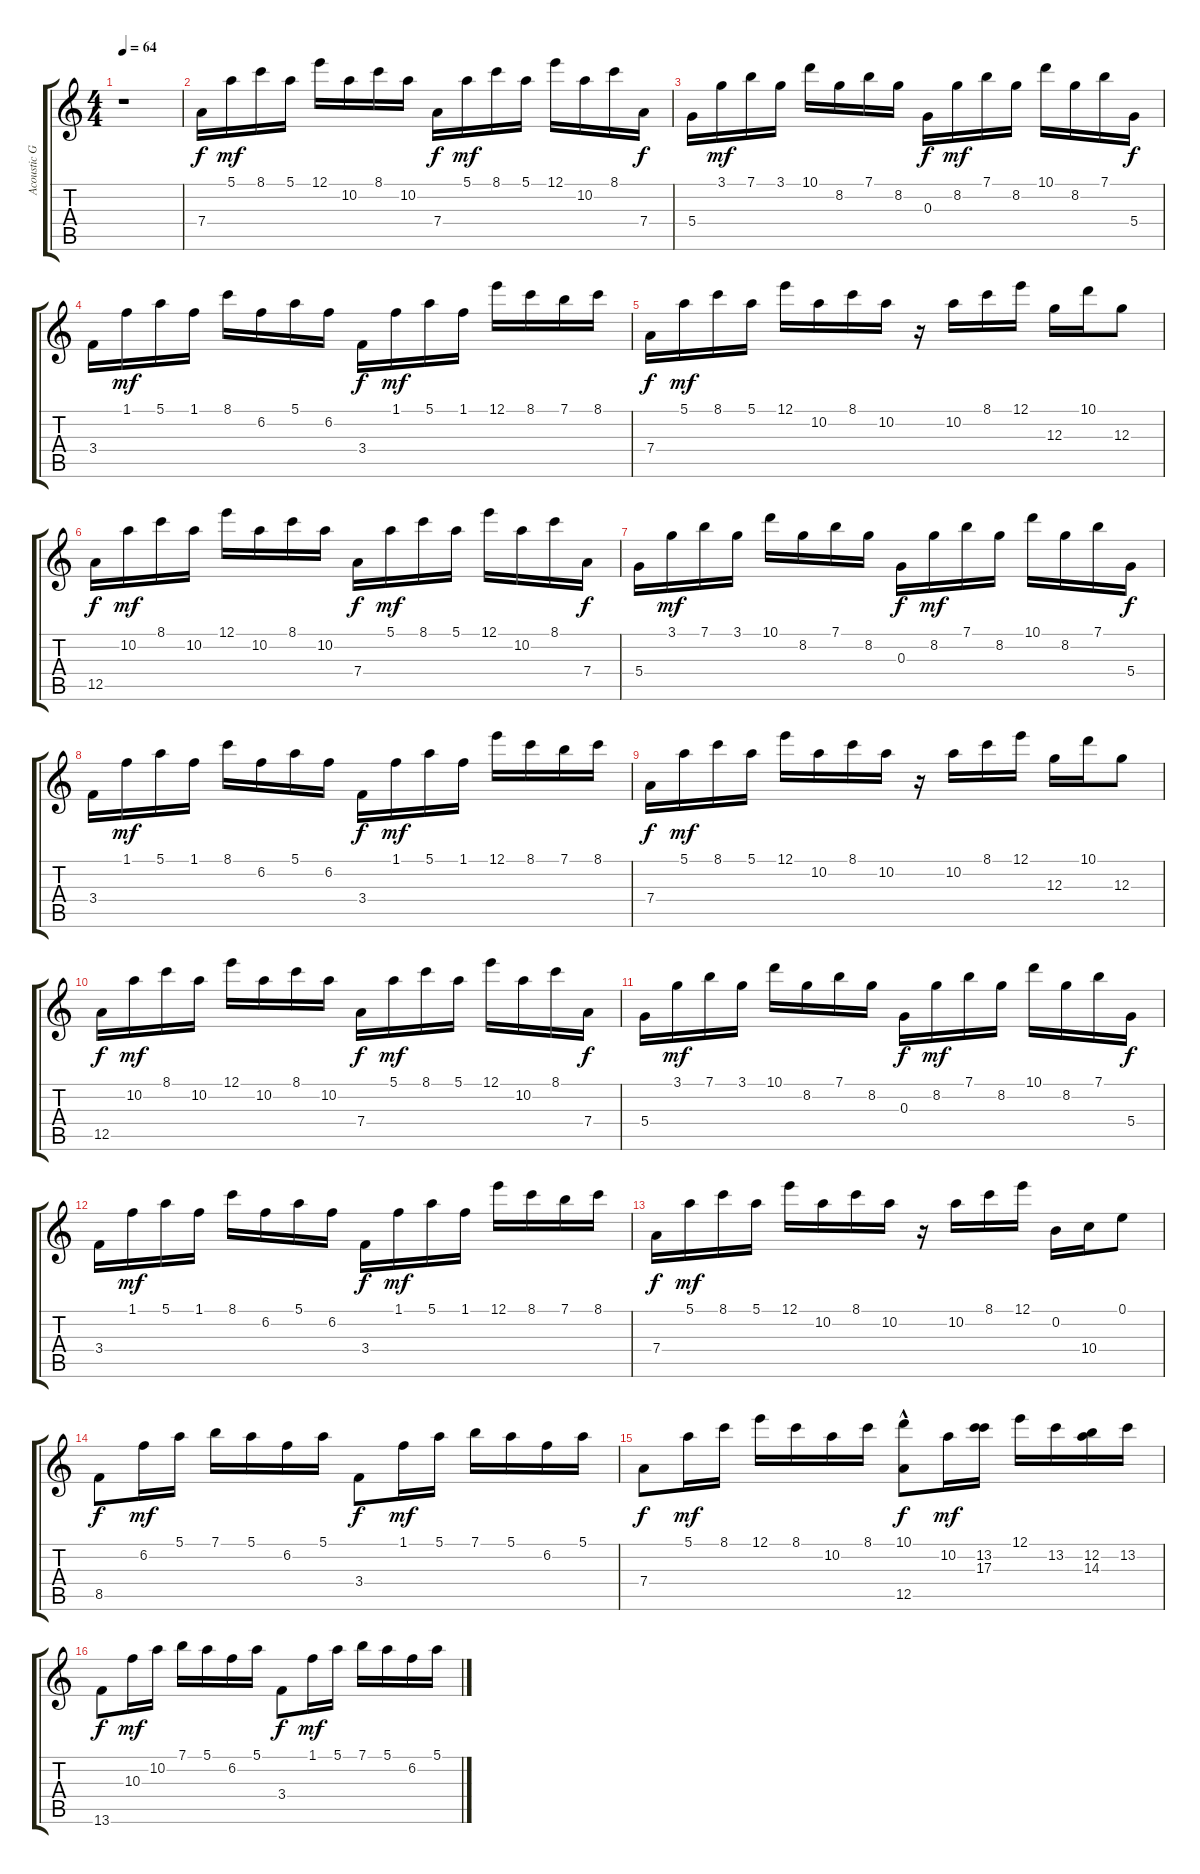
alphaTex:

\track ("Acoustic Guitar 2" "Acoustic G") {instrument acousticguitarsteel}
\staff {score tabs}
\tuning (E4 B3 G3 D3 A2 E2) {hide}
\ts (4 4)
\tempo 64
\clef g2
\ks c
r.1{dy f instrument acousticguitarsteel} |
7.4.16 5.1.16{dy mf} 8.1.16 5.1.16 12.1.16 10.2.16 8.1.16 10.2.16 7.4.16{dy f} 5.1.16{dy mf} 8.1.16 5.1.16 12.1.16 10.2.16 8.1.16 7.4.16{dy f} |
5.4.16 3.1.16{dy mf} 7.1.16 3.1.16 10.1.16 8.2.16 7.1.16 8.2.16 0.3.16{dy f} 8.2.16{dy mf} 7.1.16 8.2.16 10.1.16 8.2.16 7.1.16 5.4.16{dy f} |
3.4.16 1.1.16{dy mf} 5.1.16 1.1.16 8.1.16 6.2.16 5.1.16 6.2.16 3.4.16{dy f} 1.1.16{dy mf} 5.1.16 1.1.16 12.1.16 8.1.16 7.1.16 8.1.16 |
7.4.16{dy f} 5.1.16{dy mf} 8.1.16 5.1.16 12.1.16 10.2.16 8.1.16 10.2.16 r.16 10.2.16 8.1.16 12.1.16 12.3.16 10.1.16 12.3.8 |
12.5.16{dy f} 10.2.16{dy mf} 8.1.16 10.2.16 12.1.16 10.2.16 8.1.16 10.2.16 7.4.16{dy f} 5.1.16{dy mf} 8.1.16 5.1.16 12.1.16 10.2.16 8.1.16 7.4.16{dy f} |
5.4.16 3.1.16{dy mf} 7.1.16 3.1.16 10.1.16 8.2.16 7.1.16 8.2.16 0.3.16{dy f} 8.2.16{dy mf} 7.1.16 8.2.16 10.1.16 8.2.16 7.1.16 5.4.16{dy f} |
3.4.16 1.1.16{dy mf} 5.1.16 1.1.16 8.1.16 6.2.16 5.1.16 6.2.16 3.4.16{dy f} 1.1.16{dy mf} 5.1.16 1.1.16 12.1.16 8.1.16 7.1.16 8.1.16 |
7.4.16{dy f} 5.1.16{dy mf} 8.1.16 5.1.16 12.1.16 10.2.16 8.1.16 10.2.16 r.16 10.2.16 8.1.16 12.1.16 12.3.16 10.1.16 12.3.8 |
12.5.16{dy f} 10.2.16{dy mf} 8.1.16 10.2.16 12.1.16 10.2.16 8.1.16 10.2.16 7.4.16{dy f} 5.1.16{dy mf} 8.1.16 5.1.16 12.1.16 10.2.16 8.1.16 7.4.16{dy f} |
5.4.16 3.1.16{dy mf} 7.1.16 3.1.16 10.1.16 8.2.16 7.1.16 8.2.16 0.3.16{dy f} 8.2.16{dy mf} 7.1.16 8.2.16 10.1.16 8.2.16 7.1.16 5.4.16{dy f} |
3.4.16 1.1.16{dy mf} 5.1.16 1.1.16 8.1.16 6.2.16 5.1.16 6.2.16 3.4.16{dy f} 1.1.16{dy mf} 5.1.16 1.1.16 12.1.16 8.1.16 7.1.16 8.1.16 |
7.4.16{dy f} 5.1.16{dy mf} 8.1.16 5.1.16 12.1.16 10.2.16 8.1.16 10.2.16 r.16 10.2.16 8.1.16 12.1.16 0.2.16 10.4.16 0.1.8 |
8.5.8{dy f} 6.2.16{dy mf} 5.1.16 7.1.16 5.1.16 6.2.16 5.1.16 3.4.8{dy f} 1.1.16{dy mf} 5.1.16 7.1.16 5.1.16 6.2.16 5.1.16 |
7.4.8{dy f} 5.1.16{dy mf} 8.1.16 12.1.16 8.1.16 10.2.16 8.1.16 (10.1{hac} 12.5).8{dy f} 10.2.16{dy mf} (13.2 17.3).16 12.1.16 13.2.16 (12.2 14.3).16 13.2.16 |
13.6.8{dy f} 10.3.16{dy mf} 10.2.16 7.1.16 5.1.16 6.2.16 5.1.16 3.4.8{dy f} 1.1.16{dy mf} 5.1.16 7.1.16 5.1.16 6.2.16 5.1.16
